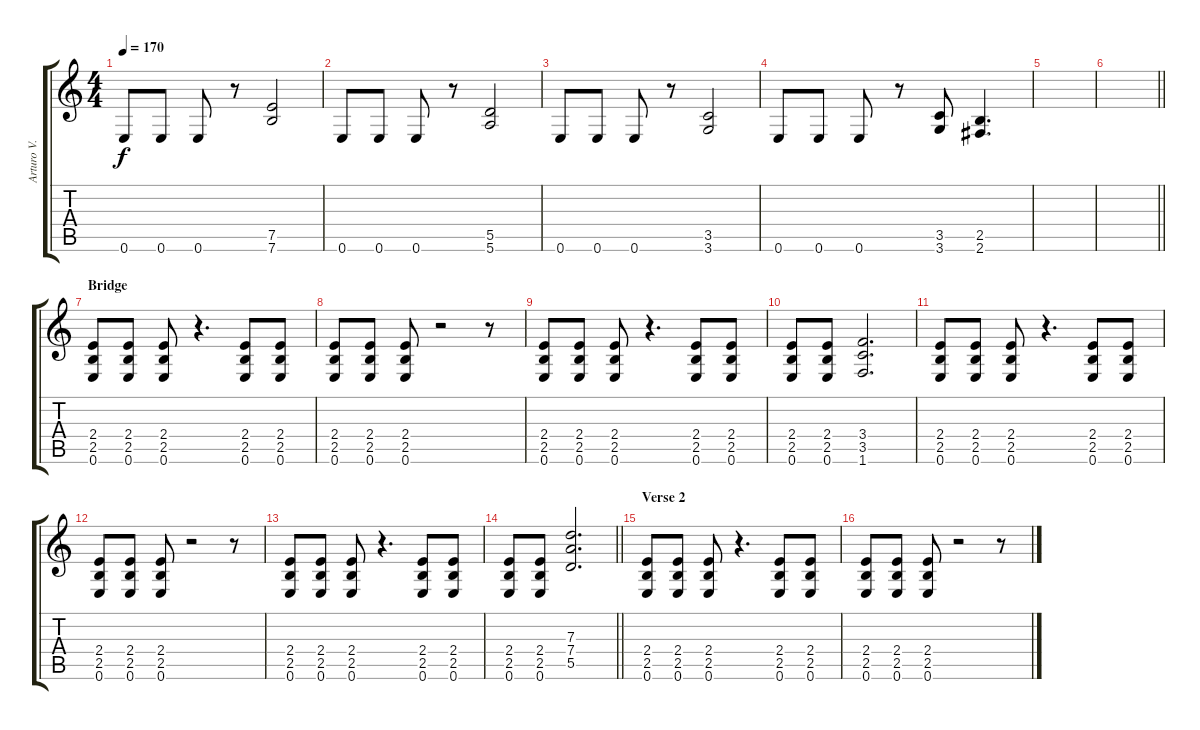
\track ("Arturo V." "Arturo V.") {instrument overdrivenguitar}
\staff {score tabs}
\tuning (E4 B3 G3 D3 A2 E2) {hide}
\ts (4 4)
\tempo 170
\clef g2
\ks c
0.6.8{dy f} 0.6.8 0.6.8 r.8 (7.5 7.6).2 |
0.6.8 0.6.8 0.6.8 r.8 (5.5 5.6).2 |
0.6.8 0.6.8 0.6.8 r.8 (3.5 3.6).2 |
0.6.8 0.6.8 0.6.8 r.8 (3.5 3.6).8 (2.5 2.6).4{d} |
|
\barLineRight lightlight
|
\section ("" "Bridge")
(2.4 2.5 0.6).8 (2.4 2.5 0.6).8 (2.4 2.5 0.6).8 r.4{d} (2.4 2.5 0.6).8 (2.4 2.5 0.6).8 |
(2.4 2.5 0.6).8 (2.4 2.5 0.6).8 (2.4 2.5 0.6).8 r.2 r.8 |
(2.4 2.5 0.6).8 (2.4 2.5 0.6).8 (2.4 2.5 0.6).8 r.4{d} (2.4 2.5 0.6).8 (2.4 2.5 0.6).8 |
(2.4 2.5 0.6).8 (2.4 2.5 0.6).8 (3.4 3.5 1.6).2{d} |
(2.4 2.5 0.6).8 (2.4 2.5 0.6).8 (2.4 2.5 0.6).8 r.4{d} (2.4 2.5 0.6).8 (2.4 2.5 0.6).8 |
(2.4 2.5 0.6).8 (2.4 2.5 0.6).8 (2.4 2.5 0.6).8 r.2 r.8 |
(2.4 2.5 0.6).8 (2.4 2.5 0.6).8 (2.4 2.5 0.6).8 r.4{d} (2.4 2.5 0.6).8 (2.4 2.5 0.6).8 |
\barLineRight lightlight
(2.4 2.5 0.6).8 (2.4 2.5 0.6).8 (7.3 7.4 5.5).2{d} |
\section ("" "Verse 2")
(2.4 2.5 0.6).8 (2.4 2.5 0.6).8 (2.4 2.5 0.6).8 r.4{d} (2.4 2.5 0.6).8 (2.4 2.5 0.6).8 |
(2.4 2.5 0.6).8 (2.4 2.5 0.6).8 (2.4 2.5 0.6).8 r.2 r.8
